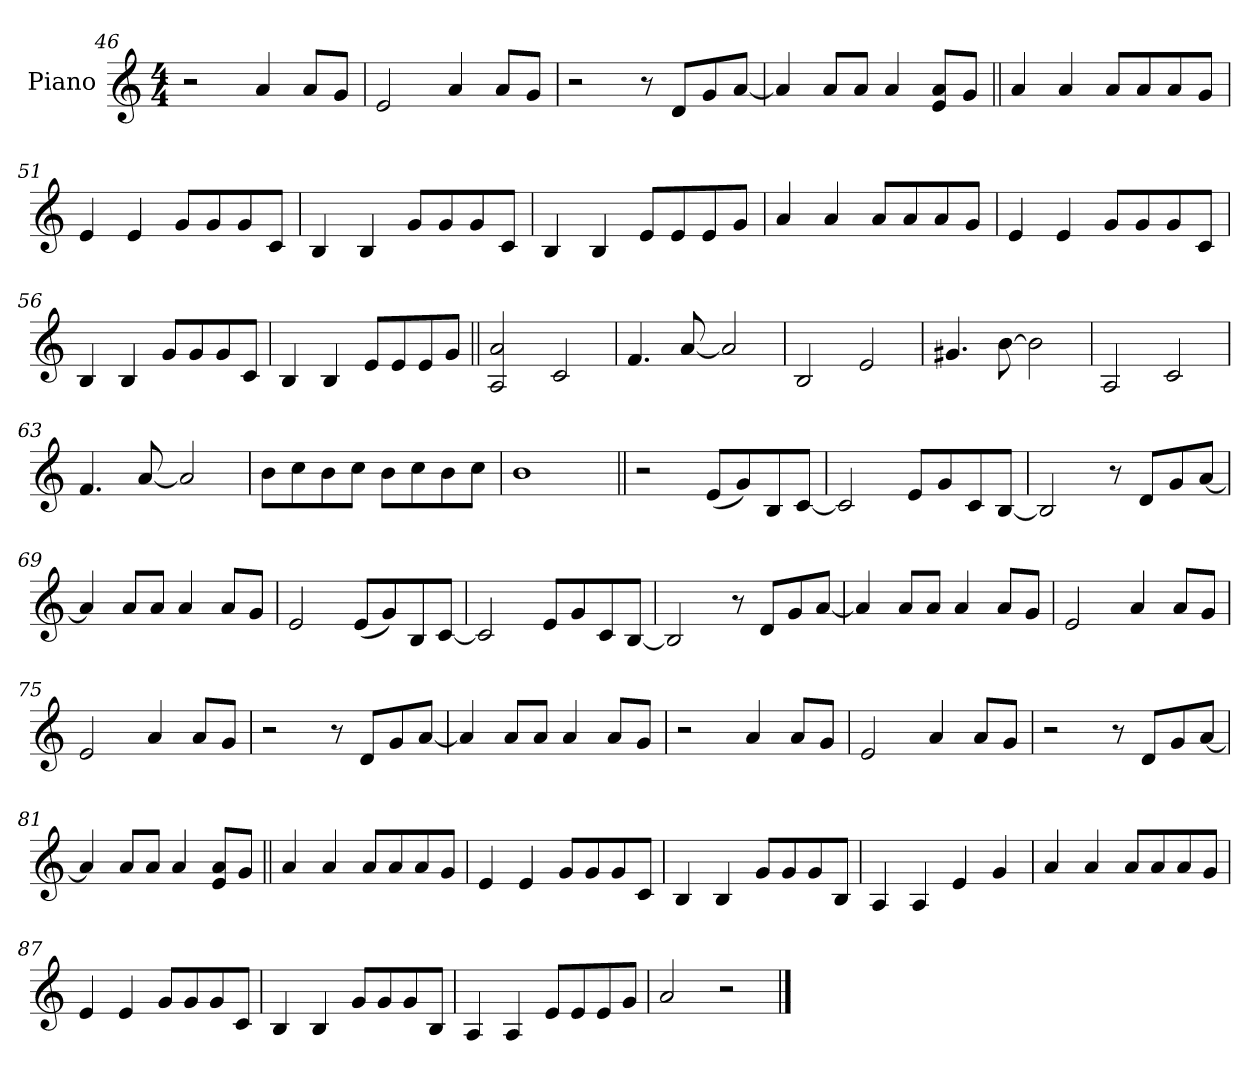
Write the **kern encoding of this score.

**kern
*part1
*staff1
*I"Piano
*I'Pno.
*clefG2
*k[]
*M4/4
=46
2r
4a
8aL
8gJ
=47
2e
4a
8aL
8gJ
=48
2r
8r
8dL
8g
[8aJ
=49
4a]
8aL
8aJ
4a
8e 8aL
8gJ
=50||
4a
4a
8aL
8a
8a
8gJ
=51
4e
4e
8gL
8g
8g
8cJ
=52
4B
4B
8gL
8g
8g
8cJ
=53
4B
4B
8eL
8e
8e
8gJ
=54
4a
4a
8aL
8a
8a
8gJ
=55
4e
4e
8gL
8g
8g
8cJ
=56
4B
4B
8gL
8g
8g
8cJ
=57
4B
4B
8eL
8e
8e
8gJ
=58||
2A 2a
2c
=59
4.f
[8a
2a]
=60
2B
2e
=61
4.g#X
[8b
2b]
=62
2A
2c
=63
4.f
[8a
2a]
=64
8bL
8cc
8b
8ccJ
8bL
8cc
8b
8ccJ
=65
1b
=66||
2r
(<8eL
8g)
8B
[8cJ
=67
2c]
8eL
8g
8c
[8BJ
=68
2B]
8r
8dL
8g
[8aJ
=69
4a]
8aL
8aJ
4a
8aL
8gJ
=70
2e
(<8eL
8g)
8B
[8cJ
=71
2c]
8eL
8g
8c
[8BJ
=72
2B]
8r
8dL
8g
[8aJ
=73
4a]
8aL
8aJ
4a
8aL
8gJ
=74
2e
4a
8aL
8gJ
=75
2e
4a
8aL
8gJ
=76
2r
8r
8dL
8g
[8aJ
=77
4a]
8aL
8aJ
4a
8aL
8gJ
=78
2r
4a
8aL
8gJ
=79
2e
4a
8aL
8gJ
=80
2r
8r
8dL
8g
[8aJ
=81
4a]
8aL
8aJ
4a
8e 8aL
8gJ
=82||
4a
4a
8aL
8a
8a
8gJ
=83
4e
4e
8gL
8g
8g
8cJ
=84
4B
4B
8gL
8g
8g
8BJ
=85
4A
4A
4e
4g
=86
4a
4a
8aL
8a
8a
8gJ
=87
4e
4e
8gL
8g
8g
8cJ
=88
4B
4B
8gL
8g
8g
8BJ
=89
4A
4A
8eL
8e
8e
8gJ
=90
2a
2r
==
*-
